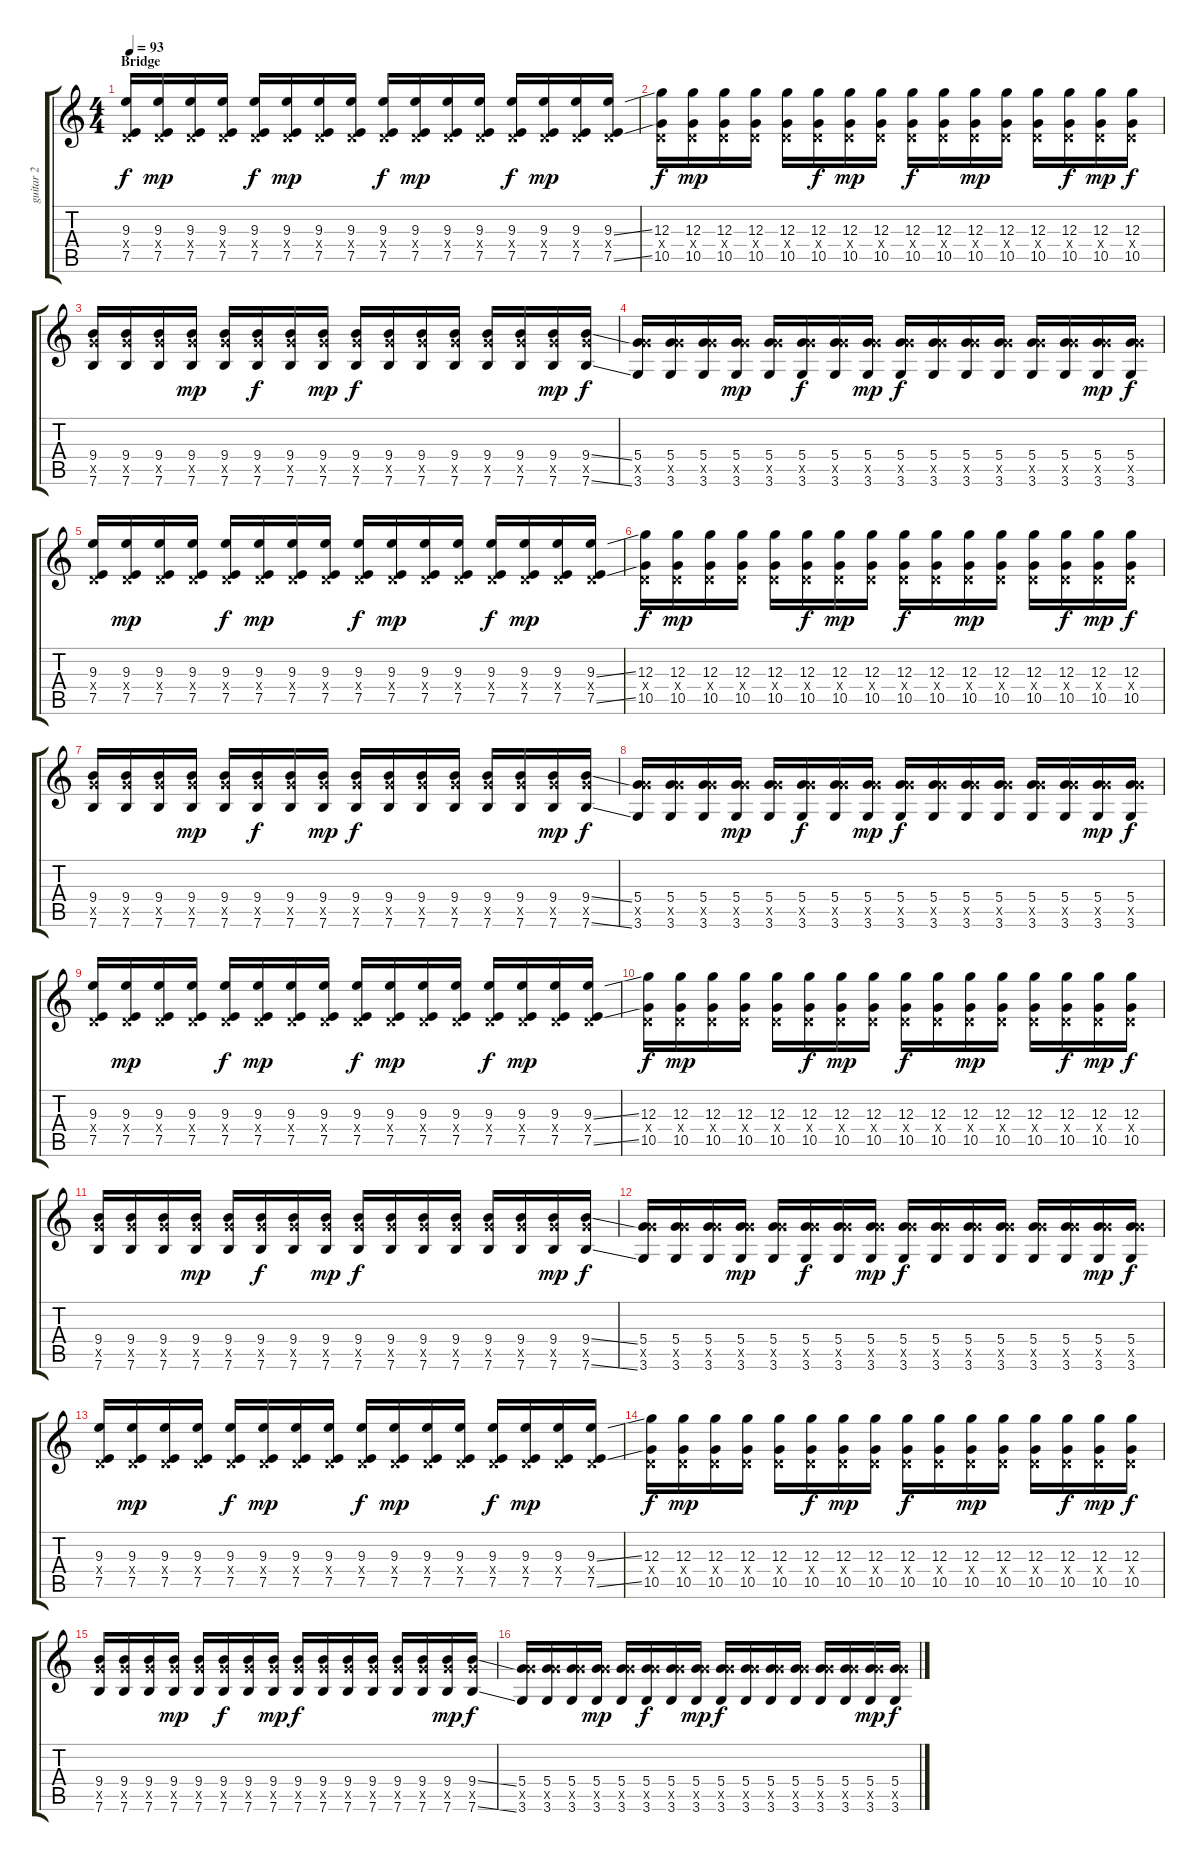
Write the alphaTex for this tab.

\track ("guitar 2" "guitar 2") {instrument overdrivenguitar}
\staff {score tabs}
\tuning (E4 B3 G3 D3 A2 E2) {hide}
\ts (4 4)
\section ("" "Bridge")
\tempo 93
\clef g2
\ks c
(9.3 0.4{x} 7.5).16{dy f} (9.3 0.4{x} 7.5).16{dy mp} (9.3 0.4{x} 7.5).16 (9.3 0.4{x} 7.5).16 (9.3 0.4{x} 7.5).16{dy f} (9.3 0.4{x} 7.5).16{dy mp} (9.3 0.4{x} 7.5).16 (9.3 0.4{x} 7.5).16 (9.3 0.4{x} 7.5).16{dy f} (9.3 0.4{x} 7.5).16{dy mp} (9.3 0.4{x} 7.5).16 (9.3 0.4{x} 7.5).16 (9.3 0.4{x} 7.5).16{dy f} (9.3 0.4{x} 7.5).16{dy mp} (9.3 0.4{x} 7.5).16 (9.3{ss} 0.4{x} 7.5{ss}).16 |
(12.3 0.4{x} 10.5).16{dy f} (12.3 0.4{x} 10.5).16{dy mp} (12.3 0.4{x} 10.5).16 (12.3 0.4{x} 10.5).16 (12.3 0.4{x} 10.5).16 (12.3 0.4{x} 10.5).16{dy f} (12.3 0.4{x} 10.5).16{dy mp} (12.3 0.4{x} 10.5).16 (12.3 0.4{x} 10.5).16{dy f} (12.3 0.4{x} 10.5).16 (12.3 0.4{x} 10.5).16{dy mp} (12.3 0.4{x} 10.5).16 (12.3 0.4{x} 10.5).16 (12.3 0.4{x} 10.5).16{dy f} (12.3 0.4{x} 10.5).16{dy mp} (12.3 0.4{x} 10.5).16{dy f} |
(9.4 10.5{x} 7.6).16 (9.4 10.5{x} 7.6).16 (9.4 10.5{x} 7.6).16 (9.4 10.5{x} 7.6).16{dy mp} (9.4 10.5{x} 7.6).16 (9.4 10.5{x} 7.6).16{dy f} (9.4 10.5{x} 7.6).16 (9.4 10.5{x} 7.6).16{dy mp} (9.4 10.5{x} 7.6).16{dy f} (9.4 10.5{x} 7.6).16 (9.4 10.5{x} 7.6).16 (9.4 10.5{x} 7.6).16 (9.4 10.5{x} 7.6).16 (9.4 10.5{x} 7.6).16 (9.4 10.5{x} 7.6).16{dy mp} (9.4{ss} 10.5{x} 7.6{ss}).16{dy f} |
(5.4 10.5{x} 3.6).16 (5.4 10.5{x} 3.6).16 (5.4 10.5{x} 3.6).16 (5.4 10.5{x} 3.6).16{dy mp} (5.4 10.5{x} 3.6).16 (5.4 10.5{x} 3.6).16{dy f} (5.4 10.5{x} 3.6).16 (5.4 10.5{x} 3.6).16{dy mp} (5.4 10.5{x} 3.6).16{dy f} (5.4 10.5{x} 3.6).16 (5.4 10.5{x} 3.6).16 (5.4 10.5{x} 3.6).16 (5.4 10.5{x} 3.6).16 (5.4 10.5{x} 3.6).16 (5.4 10.5{x} 3.6).16{dy mp} (5.4 10.5{x} 3.6).16{dy f} |
(9.3 0.4{x} 7.5).16 (9.3 0.4{x} 7.5).16{dy mp} (9.3 0.4{x} 7.5).16 (9.3 0.4{x} 7.5).16 (9.3 0.4{x} 7.5).16{dy f} (9.3 0.4{x} 7.5).16{dy mp} (9.3 0.4{x} 7.5).16 (9.3 0.4{x} 7.5).16 (9.3 0.4{x} 7.5).16{dy f} (9.3 0.4{x} 7.5).16{dy mp} (9.3 0.4{x} 7.5).16 (9.3 0.4{x} 7.5).16 (9.3 0.4{x} 7.5).16{dy f} (9.3 0.4{x} 7.5).16{dy mp} (9.3 0.4{x} 7.5).16 (9.3{ss} 0.4{x} 7.5{ss}).16 |
(12.3 0.4{x} 10.5).16{dy f} (12.3 0.4{x} 10.5).16{dy mp} (12.3 0.4{x} 10.5).16 (12.3 0.4{x} 10.5).16 (12.3 0.4{x} 10.5).16 (12.3 0.4{x} 10.5).16{dy f} (12.3 0.4{x} 10.5).16{dy mp} (12.3 0.4{x} 10.5).16 (12.3 0.4{x} 10.5).16{dy f} (12.3 0.4{x} 10.5).16 (12.3 0.4{x} 10.5).16{dy mp} (12.3 0.4{x} 10.5).16 (12.3 0.4{x} 10.5).16 (12.3 0.4{x} 10.5).16{dy f} (12.3 0.4{x} 10.5).16{dy mp} (12.3 0.4{x} 10.5).16{dy f} |
(9.4 10.5{x} 7.6).16 (9.4 10.5{x} 7.6).16 (9.4 10.5{x} 7.6).16 (9.4 10.5{x} 7.6).16{dy mp} (9.4 10.5{x} 7.6).16 (9.4 10.5{x} 7.6).16{dy f} (9.4 10.5{x} 7.6).16 (9.4 10.5{x} 7.6).16{dy mp} (9.4 10.5{x} 7.6).16{dy f} (9.4 10.5{x} 7.6).16 (9.4 10.5{x} 7.6).16 (9.4 10.5{x} 7.6).16 (9.4 10.5{x} 7.6).16 (9.4 10.5{x} 7.6).16 (9.4 10.5{x} 7.6).16{dy mp} (9.4{ss} 10.5{x} 7.6{ss}).16{dy f} |
(5.4 10.5{x} 3.6).16 (5.4 10.5{x} 3.6).16 (5.4 10.5{x} 3.6).16 (5.4 10.5{x} 3.6).16{dy mp} (5.4 10.5{x} 3.6).16 (5.4 10.5{x} 3.6).16{dy f} (5.4 10.5{x} 3.6).16 (5.4 10.5{x} 3.6).16{dy mp} (5.4 10.5{x} 3.6).16{dy f} (5.4 10.5{x} 3.6).16 (5.4 10.5{x} 3.6).16 (5.4 10.5{x} 3.6).16 (5.4 10.5{x} 3.6).16 (5.4 10.5{x} 3.6).16 (5.4 10.5{x} 3.6).16{dy mp} (5.4 10.5{x} 3.6).16{dy f} |
(9.3 0.4{x} 7.5).16 (9.3 0.4{x} 7.5).16{dy mp} (9.3 0.4{x} 7.5).16 (9.3 0.4{x} 7.5).16 (9.3 0.4{x} 7.5).16{dy f} (9.3 0.4{x} 7.5).16{dy mp} (9.3 0.4{x} 7.5).16 (9.3 0.4{x} 7.5).16 (9.3 0.4{x} 7.5).16{dy f} (9.3 0.4{x} 7.5).16{dy mp} (9.3 0.4{x} 7.5).16 (9.3 0.4{x} 7.5).16 (9.3 0.4{x} 7.5).16{dy f} (9.3 0.4{x} 7.5).16{dy mp} (9.3 0.4{x} 7.5).16 (9.3{ss} 0.4{x} 7.5{ss}).16 |
(12.3 0.4{x} 10.5).16{dy f} (12.3 0.4{x} 10.5).16{dy mp} (12.3 0.4{x} 10.5).16 (12.3 0.4{x} 10.5).16 (12.3 0.4{x} 10.5).16 (12.3 0.4{x} 10.5).16{dy f} (12.3 0.4{x} 10.5).16{dy mp} (12.3 0.4{x} 10.5).16 (12.3 0.4{x} 10.5).16{dy f} (12.3 0.4{x} 10.5).16 (12.3 0.4{x} 10.5).16{dy mp} (12.3 0.4{x} 10.5).16 (12.3 0.4{x} 10.5).16 (12.3 0.4{x} 10.5).16{dy f} (12.3 0.4{x} 10.5).16{dy mp} (12.3 0.4{x} 10.5).16{dy f} |
(9.4 10.5{x} 7.6).16 (9.4 10.5{x} 7.6).16 (9.4 10.5{x} 7.6).16 (9.4 10.5{x} 7.6).16{dy mp} (9.4 10.5{x} 7.6).16 (9.4 10.5{x} 7.6).16{dy f} (9.4 10.5{x} 7.6).16 (9.4 10.5{x} 7.6).16{dy mp} (9.4 10.5{x} 7.6).16{dy f} (9.4 10.5{x} 7.6).16 (9.4 10.5{x} 7.6).16 (9.4 10.5{x} 7.6).16 (9.4 10.5{x} 7.6).16 (9.4 10.5{x} 7.6).16 (9.4 10.5{x} 7.6).16{dy mp} (9.4{ss} 10.5{x} 7.6{ss}).16{dy f} |
(5.4 10.5{x} 3.6).16 (5.4 10.5{x} 3.6).16 (5.4 10.5{x} 3.6).16 (5.4 10.5{x} 3.6).16{dy mp} (5.4 10.5{x} 3.6).16 (5.4 10.5{x} 3.6).16{dy f} (5.4 10.5{x} 3.6).16 (5.4 10.5{x} 3.6).16{dy mp} (5.4 10.5{x} 3.6).16{dy f} (5.4 10.5{x} 3.6).16 (5.4 10.5{x} 3.6).16 (5.4 10.5{x} 3.6).16 (5.4 10.5{x} 3.6).16 (5.4 10.5{x} 3.6).16 (5.4 10.5{x} 3.6).16{dy mp} (5.4 10.5{x} 3.6).16{dy f} |
(9.3 0.4{x} 7.5).16 (9.3 0.4{x} 7.5).16{dy mp} (9.3 0.4{x} 7.5).16 (9.3 0.4{x} 7.5).16 (9.3 0.4{x} 7.5).16{dy f} (9.3 0.4{x} 7.5).16{dy mp} (9.3 0.4{x} 7.5).16 (9.3 0.4{x} 7.5).16 (9.3 0.4{x} 7.5).16{dy f} (9.3 0.4{x} 7.5).16{dy mp} (9.3 0.4{x} 7.5).16 (9.3 0.4{x} 7.5).16 (9.3 0.4{x} 7.5).16{dy f} (9.3 0.4{x} 7.5).16{dy mp} (9.3 0.4{x} 7.5).16 (9.3{ss} 0.4{x} 7.5{ss}).16 |
(12.3 0.4{x} 10.5).16{dy f} (12.3 0.4{x} 10.5).16{dy mp} (12.3 0.4{x} 10.5).16 (12.3 0.4{x} 10.5).16 (12.3 0.4{x} 10.5).16 (12.3 0.4{x} 10.5).16{dy f} (12.3 0.4{x} 10.5).16{dy mp} (12.3 0.4{x} 10.5).16 (12.3 0.4{x} 10.5).16{dy f} (12.3 0.4{x} 10.5).16 (12.3 0.4{x} 10.5).16{dy mp} (12.3 0.4{x} 10.5).16 (12.3 0.4{x} 10.5).16 (12.3 0.4{x} 10.5).16{dy f} (12.3 0.4{x} 10.5).16{dy mp} (12.3 0.4{x} 10.5).16{dy f} |
(9.4 10.5{x} 7.6).16 (9.4 10.5{x} 7.6).16 (9.4 10.5{x} 7.6).16 (9.4 10.5{x} 7.6).16{dy mp} (9.4 10.5{x} 7.6).16 (9.4 10.5{x} 7.6).16{dy f} (9.4 10.5{x} 7.6).16 (9.4 10.5{x} 7.6).16{dy mp} (9.4 10.5{x} 7.6).16{dy f} (9.4 10.5{x} 7.6).16 (9.4 10.5{x} 7.6).16 (9.4 10.5{x} 7.6).16 (9.4 10.5{x} 7.6).16 (9.4 10.5{x} 7.6).16 (9.4 10.5{x} 7.6).16{dy mp} (9.4{ss} 10.5{x} 7.6{ss}).16{dy f} |
(5.4 10.5{x} 3.6).16 (5.4 10.5{x} 3.6).16 (5.4 10.5{x} 3.6).16 (5.4 10.5{x} 3.6).16{dy mp} (5.4 10.5{x} 3.6).16 (5.4 10.5{x} 3.6).16{dy f} (5.4 10.5{x} 3.6).16 (5.4 10.5{x} 3.6).16{dy mp} (5.4 10.5{x} 3.6).16{dy f} (5.4 10.5{x} 3.6).16 (5.4 10.5{x} 3.6).16 (5.4 10.5{x} 3.6).16 (5.4 10.5{x} 3.6).16 (5.4 10.5{x} 3.6).16 (5.4 10.5{x} 3.6).16{dy mp} (5.4 10.5{x} 3.6).16{dy f}
